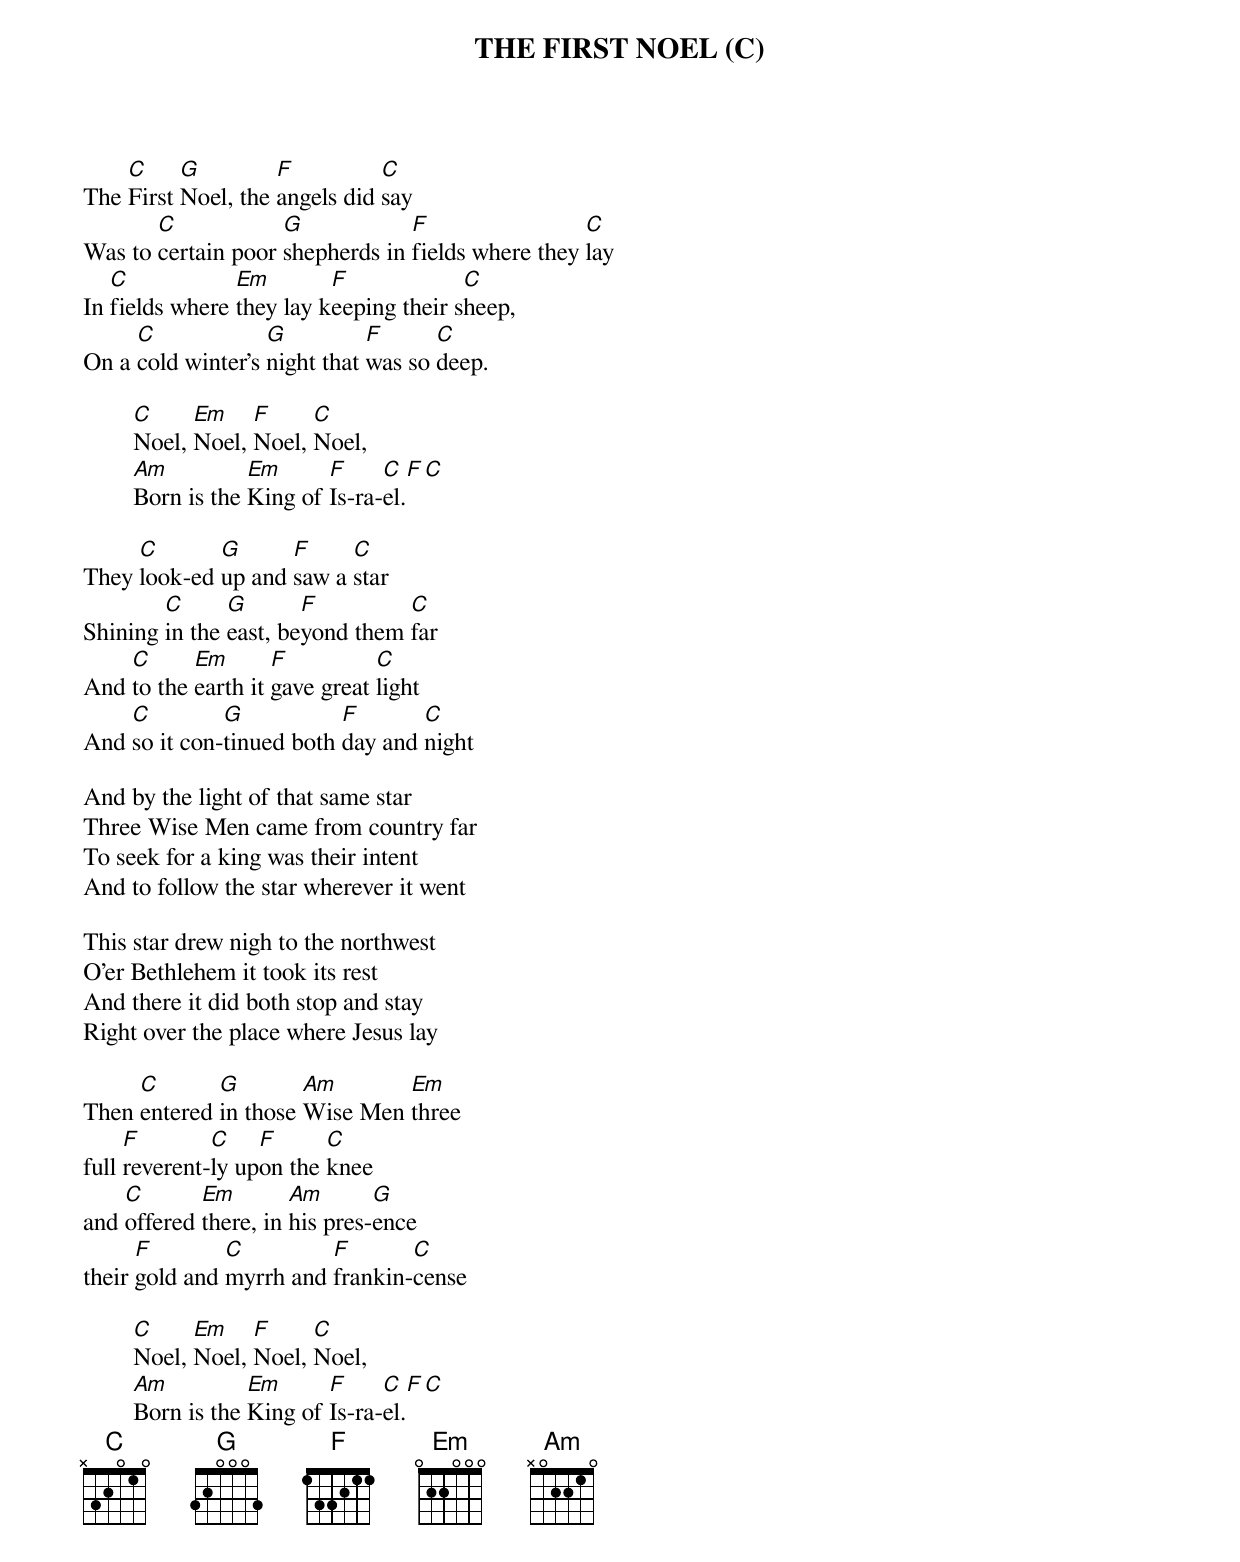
THE FIRST NOEL (C)

    C     G         F          C
The First Noel, the angels did say
       C            G            F                 C
Was to certain poor shepherds in fields where they lay
   C            Em        F             C
In fields where they lay keeping their sheep,
     C             G          F      C
On a cold winter's night that was so deep.

	C     Em    F     C
	Noel, Noel, Noel, Noel,
	Am          Em      F     C    F    C
	Born is the King of Is-ra-el.

     C       G      F     C
They look-ed up and saw a star
        C      G       F         C
Shining in the east, beyond them far
    C      Em       F          C
And to the earth it gave great light
    C         G           F       C
And so it con-tinued both day and night

And by the light of that same star
Three Wise Men came from country far
To seek for a king was their intent
And to follow the star wherever it went

This star drew nigh to the northwest
O'er Bethlehem it took its rest
And there it did both stop and stay
Right over the place where Jesus lay

     C       G        Am       Em
Then entered in those Wise Men three
     F        C    F      C
full reverent-ly upon the knee
    C       Em        Am       G
and offered there, in his pres-ence
      F        C         F       C
their gold and myrrh and frankin-cense

	C     Em    F     C
	Noel, Noel, Noel, Noel,
	Am          Em      F     C    F    C
	Born is the King of Is-ra-el.
